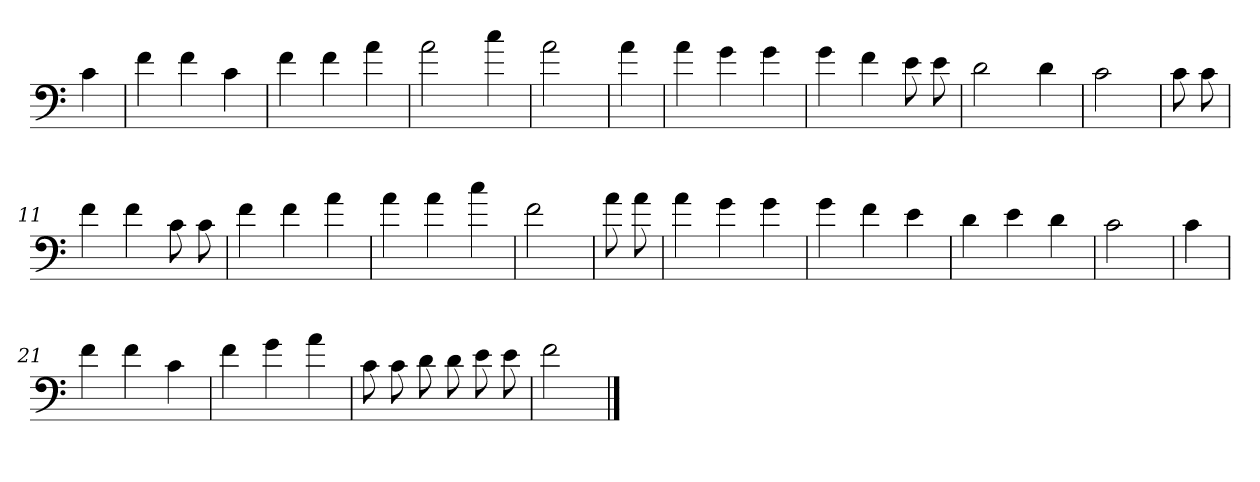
**kern
*part1
*staff1
*clefF4
*k[]
=
4c
=1
4f
4f
4c
=2
4f
4f
4a
=3
2a
4cc
=4
2a
=5
4a
=6
4a
4g
4g
=7
4g
4f
8e
8e
=8
2d
4d
=9
2c
=10
8c
8c
=11
4f
4f
8c
8c
=12
4f
4f
4a
=13
4a
4a
4cc
=14
2f
=15
8a
8a
=16
4a
4g
4g
=17
4g
4f
4e
=18
4d
4e
4d
=19
2c
=20
4c
=21
4f
4f
4c
=22
4f
4g
4a
=23
8c
8c
8d
8d
8e
8e
=24
2f
==
*-
